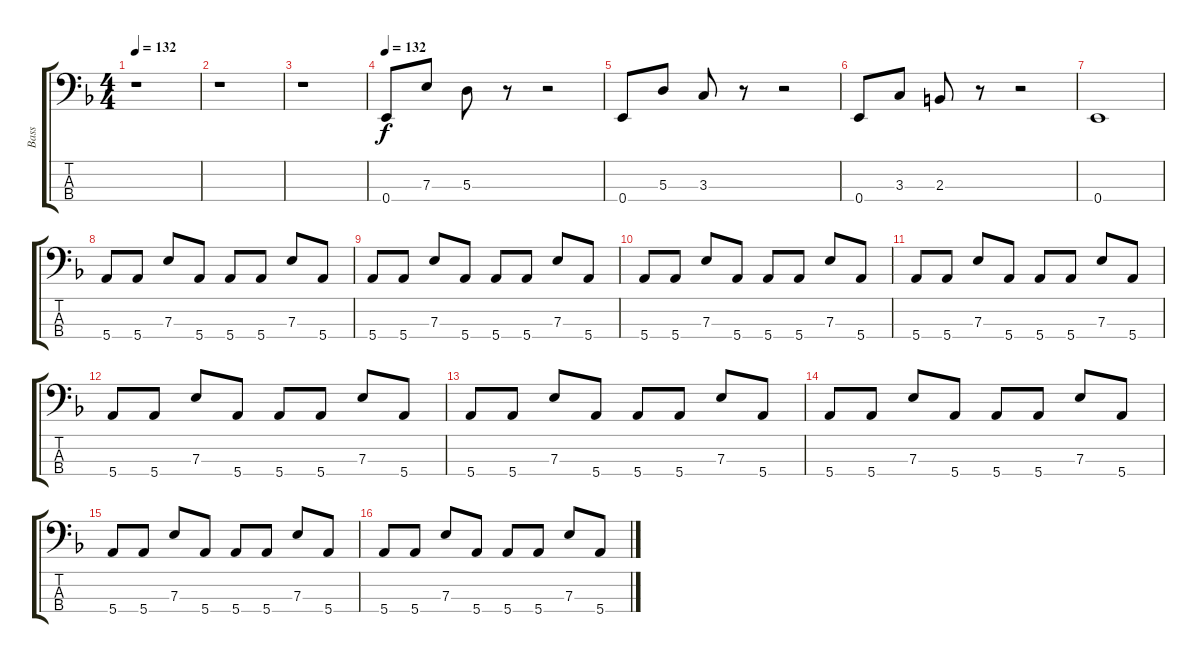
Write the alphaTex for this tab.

\track ("Bass " "Bass ") {instrument electricbassfinger}
\staff {score tabs}
\tuning (G2 D2 A1 E1) {hide}
\ts (4 4)
\tempo 132
\tempo 80
\tempo 132
\clef f4
\ks dminor
r.1{dy f instrument electricbassfinger} |
r.1 |
r.1 |
\tempo 132
0.4.8 7.3.8 5.3.8 r.8 r.2 |
0.4.8 5.3.8 3.3.8 r.8 r.2 |
0.4.8 3.3.8 2.3.8 r.8 r.2 |
0.4.1 |
5.4.8 5.4.8 7.3.8 5.4.8 5.4.8 5.4.8 7.3.8 5.4.8 |
5.4.8 5.4.8 7.3.8 5.4.8 5.4.8 5.4.8 7.3.8 5.4.8 |
5.4.8 5.4.8 7.3.8 5.4.8 5.4.8 5.4.8 7.3.8 5.4.8 |
5.4.8 5.4.8 7.3.8 5.4.8 5.4.8 5.4.8 7.3.8 5.4.8 |
5.4.8 5.4.8 7.3.8 5.4.8 5.4.8 5.4.8 7.3.8 5.4.8 |
5.4.8 5.4.8 7.3.8 5.4.8 5.4.8 5.4.8 7.3.8 5.4.8 |
5.4.8 5.4.8 7.3.8 5.4.8 5.4.8 5.4.8 7.3.8 5.4.8 |
5.4.8 5.4.8 7.3.8 5.4.8 5.4.8 5.4.8 7.3.8 5.4.8 |
5.4.8 5.4.8 7.3.8 5.4.8 5.4.8 5.4.8 7.3.8 5.4.8
